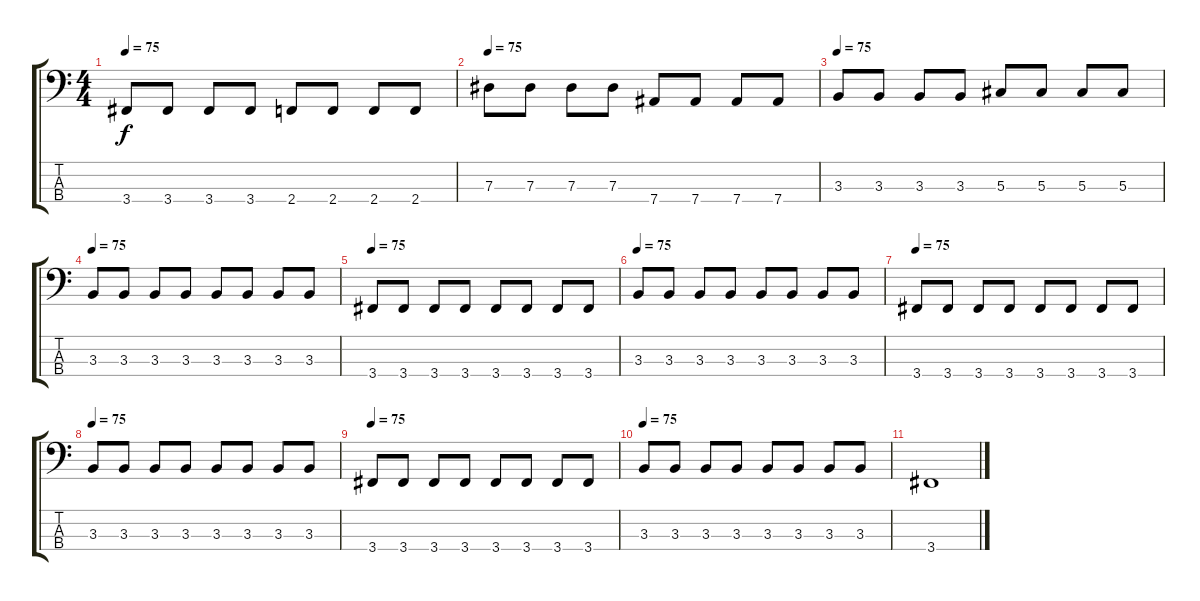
\track "" {instrument electricbasspick}
\staff {score tabs}
\tuning (Gb2 Db2 Ab1 Eb1) {hide}
\ts (4 4)
\tempo 75
\clef f4
\ks c
3.4.8{dy f} 3.4.8 3.4.8 3.4.8 2.4.8 2.4.8 2.4.8 2.4.8 |
\tempo 75
7.3.8 7.3.8 7.3.8 7.3.8 7.4.8 7.4.8 7.4.8 7.4.8 |
\tempo 75
3.3.8 3.3.8 3.3.8 3.3.8 5.3.8 5.3.8 5.3.8 5.3.8 |
\tempo 75
3.3.8 3.3.8 3.3.8 3.3.8 3.3.8 3.3.8 3.3.8 3.3.8 |
\tempo 75
3.4.8 3.4.8 3.4.8 3.4.8 3.4.8 3.4.8 3.4.8 3.4.8 |
\tempo 75
3.3.8 3.3.8 3.3.8 3.3.8 3.3.8 3.3.8 3.3.8 3.3.8 |
\tempo 75
3.4.8 3.4.8 3.4.8 3.4.8 3.4.8 3.4.8 3.4.8 3.4.8 |
\tempo 75
3.3.8 3.3.8 3.3.8 3.3.8 3.3.8 3.3.8 3.3.8 3.3.8 |
\tempo 75
3.4.8 3.4.8 3.4.8 3.4.8 3.4.8 3.4.8 3.4.8 3.4.8 |
\tempo 75
3.3.8 3.3.8 3.3.8 3.3.8 3.3.8 3.3.8 3.3.8 3.3.8 |
3.4.1
